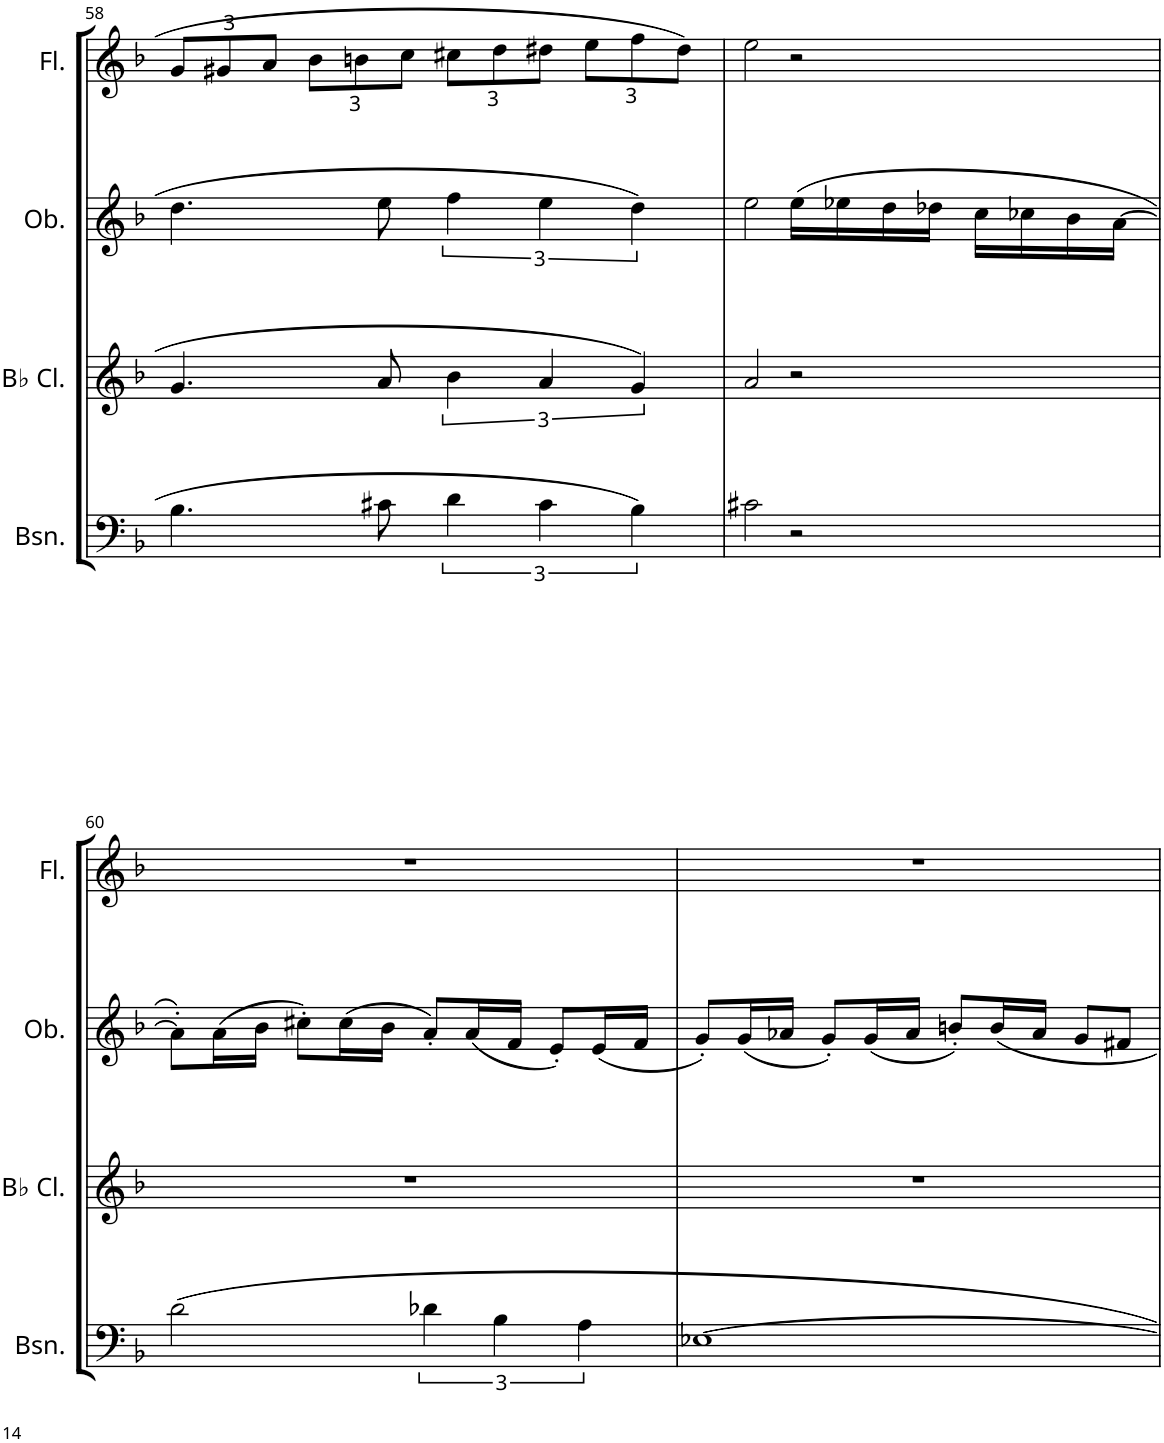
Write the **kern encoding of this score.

**kern	**kern	**kern	**kern
*part4	*part3	*part2	*part1
*staff4	*staff3	*staff2	*staff1
*I"Bassoon	*I"Bb Clarinet	*I"Oboe	*I"Flute
*I'Bsn.	*I'Bb Cl.	*I'Ob.	*I'Fl.
!!LO:PB:g=z
*clefF4	*clefG2	*clefG2	*clefG2
*	*ITrd1c2	*	*
*k[b-]	*k[b-]	*k[b-]	*k[b-]
*M4/4	*M4/4	*M4/4	*M4/4
*	*	*	*Xbrackettup
=58	=58	=58	=58
4.B-\	4.g/	4.dd\	12g/L
.	.	.	12g#X/
.	.	.	12a/J
.	.	.	12b-\L
.	.	.	12bn\
8c#X\	8a/	8ee\	.
.	.	.	12cc\J
6d\	6b-\	6ff\	12cc#X\L
.	.	.	12dd\
6c#\	6a/	6ee\	12dd#X\J
.	.	.	12ee\L
6B-\	6g/	6dd\	12ff\
.	.	.	12dd#\J
=59	=59	=59	=59
2c#X\	2a/	2ee\	2ee\
2r	2r	(16ee\LL	2r
.	.	16ee-X\	.
.	.	16dd\	.
.	.	16dd-X\JJ	.
.	.	16cc\LL	.
.	.	16cc-X\	.
.	.	16b-\	.
.	.	[16a\JJ	.
!!LO:LB:g=z
=60	=60	=60	=60
2d\	1r	8a'>\L])	1r
.	.	(16a\L	.
.	.	16b-\JJ	.
.	.	8cc#X'>\L)	.
.	.	(16cc#\L	.
.	.	16b-\JJ	.
6d-X\	.	8a'</L)	.
.	.	(16a/L	.
6B-\	.	.	.
.	.	16f/JJ	.
.	.	8e'/L)	.
6A\	.	.	.
.	.	(16e/L	.
.	.	16f/JJ	.
=61	=61	=61	=61
[1E-X	1r	8g'/L)	1r
.	.	(16g/L	.
.	.	16a-X/JJ	.
.	.	8g'/L)	.
.	.	(16g/L	.
.	.	16a-/JJ	.
.	.	8bn'/L)	.
.	.	16b/L	.
.	.	16a-/JJ	.
.	.	8g/L	.
.	.	8f#X/J	.
=	=	=	=
*-	*-	*-	*-
